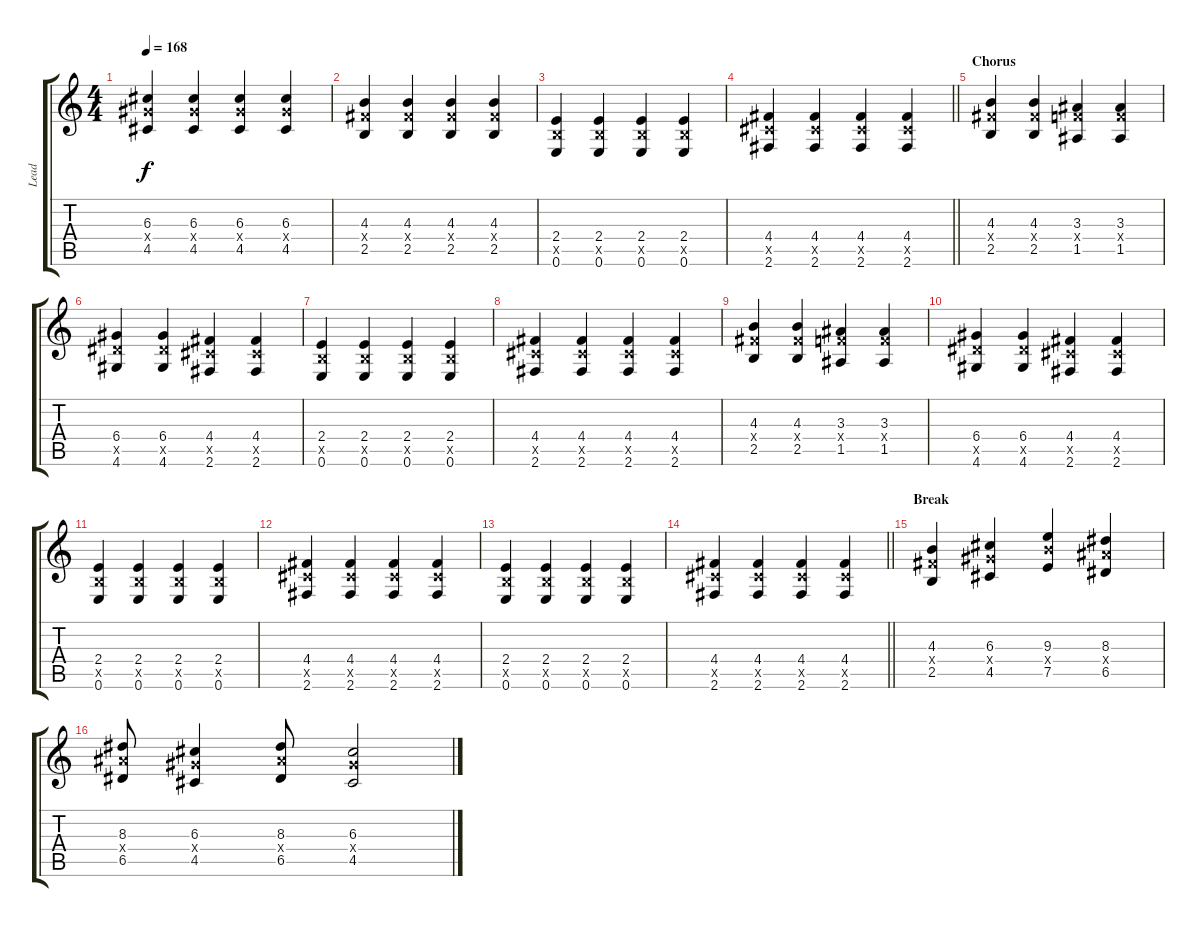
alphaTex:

\track ("Lead" "Lead") {instrument overdrivenguitar}
\staff {score tabs}
\tuning (E4 B3 G3 D3 A2 E2) {hide}
\ts (4 4)
\tempo 168
\clef g2
\ks c
(6.3 6.4{x} 4.5).4{dy f} (6.3 6.4{x} 4.5).4 (6.3 6.4{x} 4.5).4 (6.3 6.4{x} 4.5).4 |
(4.3 4.4{x} 2.5).4 (4.3 4.4{x} 2.5).4 (4.3 4.4{x} 2.5).4 (4.3 4.4{x} 2.5).4 |
(2.4 2.5{x} 0.6).4 (2.4 2.5{x} 0.6).4 (2.4 2.5{x} 0.6).4 (2.4 2.5{x} 0.6).4 |
\barLineRight lightlight
(4.4 4.5{x} 2.6).4 (4.4 4.5{x} 2.6).4 (4.4 4.5{x} 2.6).4 (4.4 4.5{x} 2.6).4 |
\section ("" "Chorus")
(4.3 4.4{x} 2.5).4{volume 15} (4.3 4.4{x} 2.5).4 (3.3 3.4{x} 1.5).4 (3.3 3.4{x} 1.5).4 |
(6.4 6.5{x} 4.6).4 (6.4 6.5{x} 4.6).4 (4.4 4.5{x} 2.6).4 (4.4 4.5{x} 2.6).4 |
(2.4 2.5{x} 0.6).4 (2.4 2.5{x} 0.6).4 (2.4 2.5{x} 0.6).4 (2.4 2.5{x} 0.6).4 |
(4.4 4.5{x} 2.6).4 (4.4 4.5{x} 2.6).4 (4.4 4.5{x} 2.6).4 (4.4 4.5{x} 2.6).4 |
(4.3 4.4{x} 2.5).4 (4.3 4.4{x} 2.5).4 (3.3 3.4{x} 1.5).4 (3.3 3.4{x} 1.5).4 |
(6.4 6.5{x} 4.6).4 (6.4 6.5{x} 4.6).4 (4.4 4.5{x} 2.6).4 (4.4 4.5{x} 2.6).4 |
(2.4 2.5{x} 0.6).4 (2.4 2.5{x} 0.6).4 (2.4 2.5{x} 0.6).4 (2.4 2.5{x} 0.6).4 |
(4.4 4.5{x} 2.6).4 (4.4 4.5{x} 2.6).4 (4.4 4.5{x} 2.6).4 (4.4 4.5{x} 2.6).4 |
(2.4 2.5{x} 0.6).4 (2.4 2.5{x} 0.6).4 (2.4 2.5{x} 0.6).4 (2.4 2.5{x} 0.6).4 |
\barLineRight lightlight
(4.4 4.5{x} 2.6).4 (4.4 4.5{x} 2.6).4 (4.4 4.5{x} 2.6).4 (4.4 4.5{x} 2.6).4 |
\section ("" "Break")
(4.3 4.4{x} 2.5).4 (6.3 6.4{x} 4.5).4 (9.3 9.4{x} 7.5).4 (8.3 8.4{x} 6.5).4 |
(8.3 8.4{x} 6.5).8 (6.3 6.4{x} 4.5).4 (8.3 8.4{x} 6.5).8 (6.3 6.4{x} 4.5).2
